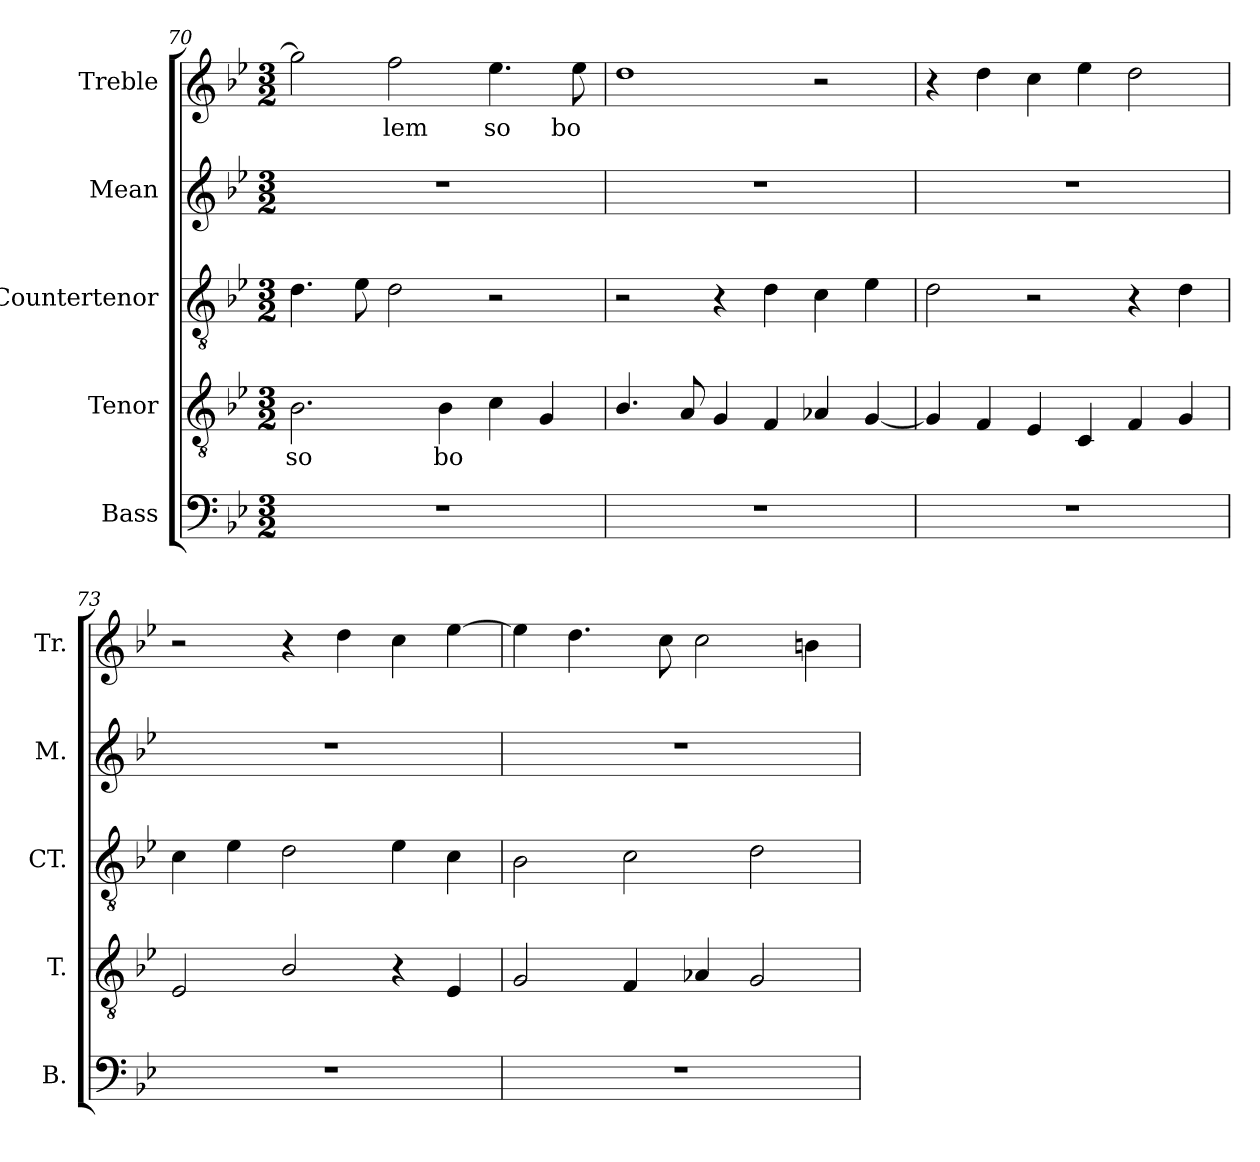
**kern	**kern	**text	**kern	**kern	**kern	**text
*part5	*part4	*part4	*part3	*part2	*part1	*part1
*staff5	*staff4	*staff4	*staff3	*staff2	*staff1	*staff1
*I"Bass	*I"Tenor	*	*I"Countertenor	*I"Mean	*I"Treble	*
*I'B.	*I'T.	*	*I'CT.	*I'M.	*I'Tr.	*
*clefF4	*clefGv2	*	*clefGv2	*clefG2	*clefG2	*
*	*ITrd7c12	*	*ITrd7c12	*	*	*
*k[b-e-]	*k[b-e-]	*	*k[b-e-]	*k[b-e-]	*k[b-e-]	*
*g:	*g:	*	*g:	*g:	*g:	*
*M3/2	*M3/2	*	*M3/2	*M3/2	*M3/2	*
=70	=70	=70	=70	=70	=70	=70
!LO:N:vis=1	!	!	!	!	!	!
!	!	!LO:LY:b:color=#000000	!	!LO:N:vis=1	!	!
1.r	2.BB-i\	so	4.Di\	1.r	2ggi\]	.
.	.	.	8E-i\	.	.	.
!	!	!	!	!	!	!LO:LY:b:color=#000000
.	.	.	2Di\	.	2ffi\	lem
!	!	!LO:LY:b:color=#000000	!	!	!	!
.	4BB-i\	bo	.	.	.	.
!	!	!	!	!	!	!LO:LY:b:color=#000000
.	4Ci\	.	2r	.	4.ee-i\	so
.	4GGi/	.	.	.	.	.
!	!	!	!	!	!	!LO:LY:b:color=#000000
.	.	.	.	.	8ee-i\	bo
=71	=71	=71	=71	=71	=71	=71
!LO:N:vis=1	!	!	!	!LO:N:vis=1	!	!
1.r	4.BB-i/	.	2r	1.r	1ddi	.
.	8AAi/	.	.	.	.	.
.	4GGi/	.	4r	.	.	.
.	4FFi/	.	4Di\	.	.	.
.	4AA-Xi/	.	4Ci\	.	2r	.
.	[<4GGi/	.	4E-i\	.	.	.
=72	=72	=72	=72	=72	=72	=72
!LO:N:vis=1	!	!	!	!LO:N:vis=1	!	!
1.r	4GGi/]	.	2Di\	1.r	4r	.
.	4FFi/	.	.	.	4ddi\	.
.	4EE-i/	.	2r	.	4cci\	.
.	4CCi/	.	.	.	4ee-i\	.
.	4FFi/	.	4r	.	2ddi\	.
.	4GGi/	.	4Di\	.	.	.
=73	=73	=73	=73	=73	=73	=73
!LO:N:vis=1	!	!	!	!LO:N:vis=1	!	!
1.r	2EE-i/	.	4Ci\	1.r	2r	.
.	.	.	4E-i\	.	.	.
.	2BB-i/	.	2Di\	.	4r	.
.	.	.	.	.	4ddi\	.
.	4r	.	4E-i\	.	4cci\	.
.	4EE-i/	.	4Ci\	.	[>4ee-i\	.
=74	=74	=74	=74	=74	=74	=74
!LO:N:vis=1	!	!	!	!LO:N:vis=1	!	!
1.r	2GGi/	.	2BB-i\	1.r	4ee-i\]	.
.	.	.	.	.	4.ddi\	.
.	4FFi/	.	2Ci\	.	.	.
.	.	.	.	.	8cci\	.
.	4AA-Xi/	.	.	.	2cci\	.
.	2GGi/	.	2Di\	.	.	.
.	.	.	.	.	4bni\	.
=	=	=	=	=	=	=
*-	*-	*-	*-	*-	*-	*-
